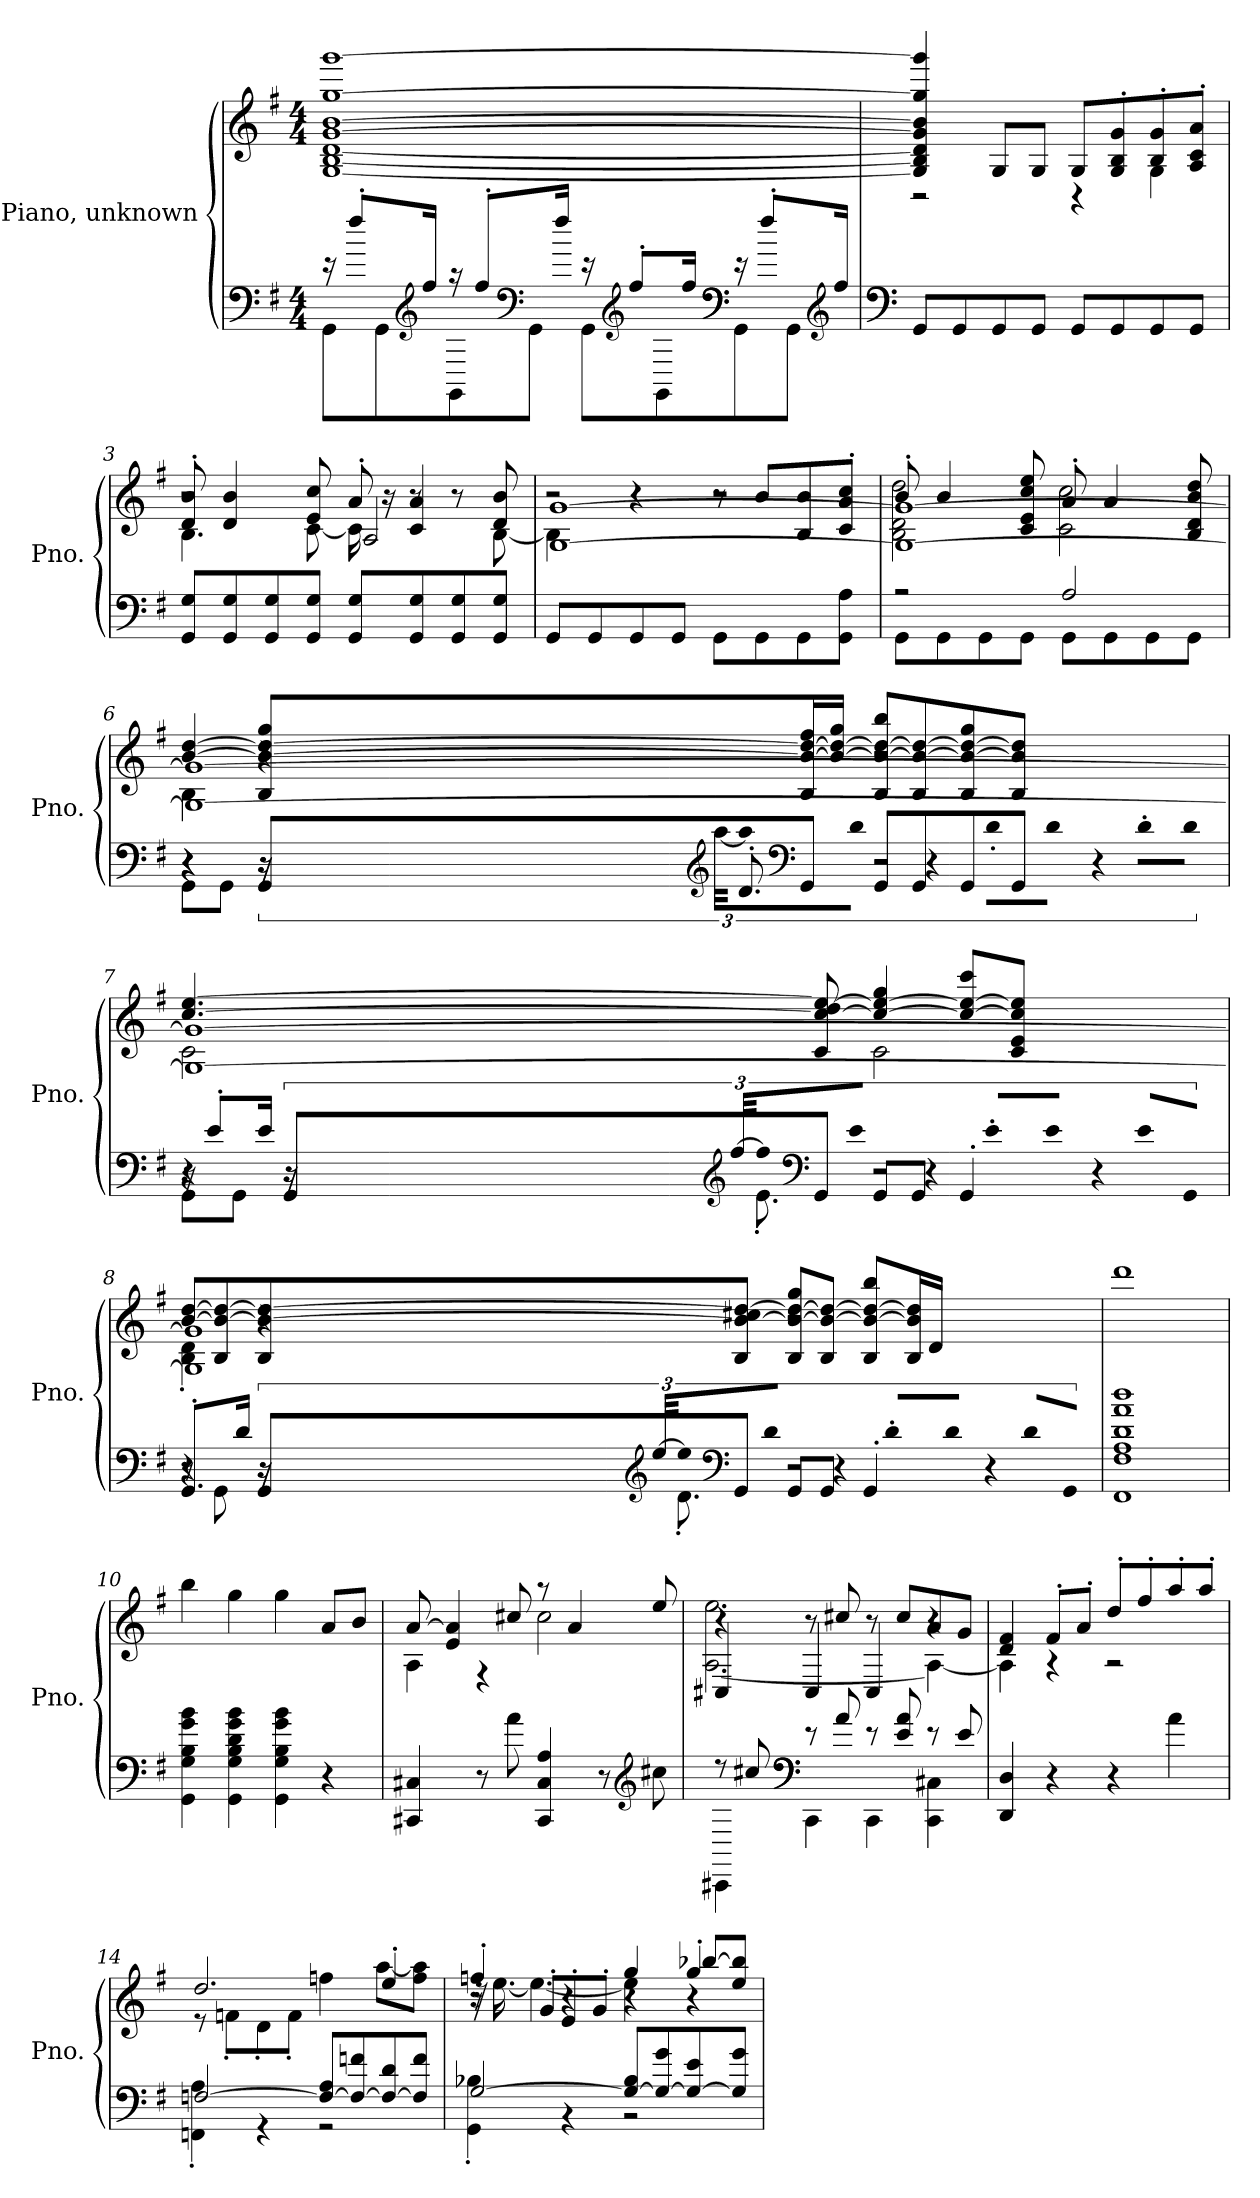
**kern	**kern
*part1	*part1
*staff2	*staff1
*I"Piano, unknown	*
*I'Pno.	*
*clefF4	*clefG2
*k[f#]	*k[f#]
*M4/4	*M4/4
*MM120	*MM120
=1	=1
*^	*
16r	8GG\L	[1G [1B [1d [1g [1b [1gg [1ggg
8ff#'/L	.	.
.	8GG\	.
*clefG2	*	*
16ff#/Jk	.	.
16r	8GG\	.
8ff#'/L	.	.
*clefF4	*	*
.	8GG\J	.
16ff#/Jk	.	.
16r	8GG\L	.
*clefG2	*	*
8ff#'/L	.	.
.	8GG\	.
16ff#/Jk	.	.
*clefF4	*	*
16r	8GG\	.
8ff#'/L	.	.
.	8GG\J	.
*clefG2	*	*
16ff#/Jk	.	.
*v	*v	*
=2	=2
*clefF4	*
*	*^
8GG/L	4G/] 4B/] 4d/] 4g/] 4b/] 4gg/] 4ggg/]	2r
8GG/	.	.
8GG/	8G/L	.
8GG/J	8G/J	.
8GG/L	8G/L	4r
8GG/	8G/' 8B/' 8g/'	.
8GG/	8B/' 8g/'	4G\
8GG/J	8A/' 8c/' 8a/'J	.
!!LO:LB:g=z
=3	=3	=3
*	*	*^
8GG/ 8G/L	8d/' 8b/'	4.B\	2r
8GG/ 8G/	4d/ 4b/	.	.
8GG/ 8G/	.	.	.
8GG/ 8G/J	8e/ 8cc/	[8c\	.
8GG/ 8G/L	8a'/	16c\]	2A/
.	.	16r	.
8GG/ 8G/	4c/ 4a/	8r	.
8GG/ 8G/	.	8r	.
8GG/ 8G/J	8d/ 8b/	[8B\	.
=4	=4	=4	=4
8GG/L	2r	4B\]	[1G [1g
8GG/	.	.	.
8GG/	.	4r	.
8GG/J	.	.	.
8GG\L	8r	2r	.
8GG\	8b/L	.	.
8GG\	8B/ 8b/	.	.
8GG\ 8A\J	8c/' 8a/' 8cc/'J	.	.
=5	=5	=5	=5
*^	*	*	*
2r	8GG\L	8b'/	2B\ 2d\ 2dd\	1G_ 1g_
.	8GG\	4b/	.	.
.	8GG\	.	.	.
.	8GG\J	8c/ 8e/ 8cc/ 8ee/	.	.
2A/	8GG\L	8a'/	2c\ 2cc\	.
.	8GG\	4a/	.	.
.	8GG\	.	.	.
.	8GG\J	8B/ 8d/ 8b/ 8dd/	.	.
!!LO:LB:g=z	!!	!!
=6	=6	=6	=6	=6
*	*^	*	*	*
4r	8GG\L	4r	[4b/ [4dd/	4B\	1G_ 1g_
.	8GG\J	.	.	.	.
16r	24r	8GG/L	8B/ 8b/_ 8dd/_ 8gg/L	4r	.
*clefG2	*	*	*	*	*
.	[48aa\KKL	.	.	.	.
8.d'/	8aa\]	.	.	.	.
*clefF4	*	*	*	*	*
.	.	8GG/J	16B/ 16b/_ 16dd/_ 16ff#/L	.	.
.	16d\Jk	.	16b/_ 16dd/_ 16gg/JJ	.	.
2r	16r	8GG/L	8B/ 8b/_ 8dd/_ 8bb/L	2r	.
.	8d'\L	.	.	.	.
.	.	8GG/	8B/ 8b/_ 8dd/_	.	.
.	16d\Jk	.	.	.	.
.	16r	8GG/	8B/ 8b/_ 8dd/_ 8gg/	.	.
.	8d'\L	.	.	.	.
.	.	8GG/J	8B/ 8b/] 8dd/]J	.	.
.	16d\Jk	.	.	.	.
=7	=7	=7	=7	=7	=7
16r	8GG\L	4r	[4.cc/ [4.ee/	2c\	1G_ 1g_
8e'/L	.	.	.	.	.
.	8GG\J	.	.	.	.
16e/Jk	.	.	.	.	.
24r	16r	8GG/L	.	.	.
*clefG2	*	*	*	*	*
[48ff#/KKL	.	.	.	.	.
8ff#/]	8.e'\	.	.	.	.
*clefF4	*	*	*	*	*
.	.	8GG/J	8c/ 8cc/_ 8dd/ 8ee/_	.	.
16e/Jk	.	.	.	.	.
16r	2r	8GG/L	4cc/_ 4ee/_ 4gg/	2c\	.
8e'/L	.	.	.	.	.
.	.	8GG/J	.	.	.
16e/Jk	.	.	.	.	.
16r	.	4GG'/	8cc/_ 8ee/_ 8ccc/L	.	.
16e/KL	.	.	.	.	.
8GG/J	.	.	8c/ 8e/ 8cc/] 8ee/]J	.	.
!!LO:LB:g=z	!!	!!
=8	=8	=8	=8	=8	=8
8.GG'/L	8r	4r	[8b/ [8dd/L	4B\' 4d\'	1G] 1g]
.	8GG\	.	8B/ 8b/_ 8dd/_	.	.
16d/Jk	.	.	.	.	.
24r	16r	8GG/L	8B/ 8b/_ 8dd/_	4r	.
*clefG2	*	*	*	*	*
[48ee/KKL	.	.	.	.	.
8ee/]	8.d'\	.	.	.	.
*clefF4	*	*	*	*	*
.	.	8GG/J	8B/ 8b/_ 8cc#X/ 8dd/_J	.	.
16d/Jk	.	.	.	.	.
16r	2r	8GG/L	8B/ 8b/_ 8dd/_ 8gg/L	2r	.
8d'/L	.	.	.	.	.
.	.	8GG/J	8B/ 8b/_ 8dd/_J	.	.
16d/Jk	.	.	.	.	.
16r	.	4GG'/	8B/ 8b/_ 8dd/_ 8bb/L	.	.
16d/KL	.	.	.	.	.
8GG/J	.	.	16B/ 16b/] 16dd/]L	.	.
.	.	.	16d/JJ	.	.
*v	*v	*v	*	*	*
*	*v	*v	*v
=9	=9
1FF# 1F# 1A 1d 1a 1dd	1ddd
=10	=10
4GG\ 4G\ 4B\ 4g\ 4b\	4bb\
4GG\ 4G\ 4B\ 4d\ 4g\ 4b\	4gg\
4GG\ 4G\ 4B\ 4g\ 4b\	4gg\
4r	8a/L
.	8b/J
=11	=11
*	*^
4CC#X/ 4C#X/	[8a/	4A\
.	4e/ 4a/]	.
8r	.	4r
8a\	8cc#X/	.
4CC#/ 4C#/ 4A/	8r	2cc#\
.	4a/	.
8r	.	.
*clefG2	*	*
8cc#X\	8ee/	.
!!LO:LB:g=z
=12	=12	=12
*^	*	*^
8r	4CC#X\	4C#X/	[2.A\ 2.ee\	4r
8cc#X/	.	.	.	.
*clefF4	*	*	*	*
8r	4CC#\	8r	.	4C#/
8a/	.	8cc#X/	.	.
8r	4CC#\	8r	.	4C#/
8e/ 8a/	.	8cc#/L	.	.
8r	4CC#\ 4C#X\	8a/	4A\_	4r
8e/	.	8g/J	.	.
*v	*v	*	*	*
*	*	*v	*v
=13	=13	=13
4DD/ 4D/	4d/ 4f#/	4A\]
4r	8f#'/L	4r
.	8a'/J	.
4r	8dd'/L	2r
.	8ff#'/	.
4a\	8aa'/	.
.	8aa'/J	.
=14	=14	=14
*^	*	*
[2Fn/	4FFn\' 4A\'	2.dd/	8r
.	.	.	8fn'\L
.	4r	.	8d'\
.	.	.	8f'\J
8F/_ 8A/L	2r	.	4ffn\
8F/_ 8fn/	.	.	.
8F/_ 8d/	.	4ee'/	[8aa\L
8F/] 8f/J	.	.	8ff\ 8aa\]J
!!LO:LB:g=z
=15	=15	=15	=15
*	*	*	*^
[2G/	4GG\' 4B-X\'	4ffn'/	32r	8r
.	.	.	[16.ee\	.
.	.	.	4.ee\_	8g'/L
.	4r	4r	.	8e'/
.	.	.	.	8g'/J
8G/_ 8B-/L	2r	4r	4ee\]	4gg/
8G/_ 8g/	.	.	.	.
8G/_ 8e/	.	4gg'/	4r	[8bb-X/L
8G/] 8g/J	.	.	.	8ee/ 8bb-/]J
*v	*v	*	*	*
*	*v	*v	*v
=	=
*-	*-
